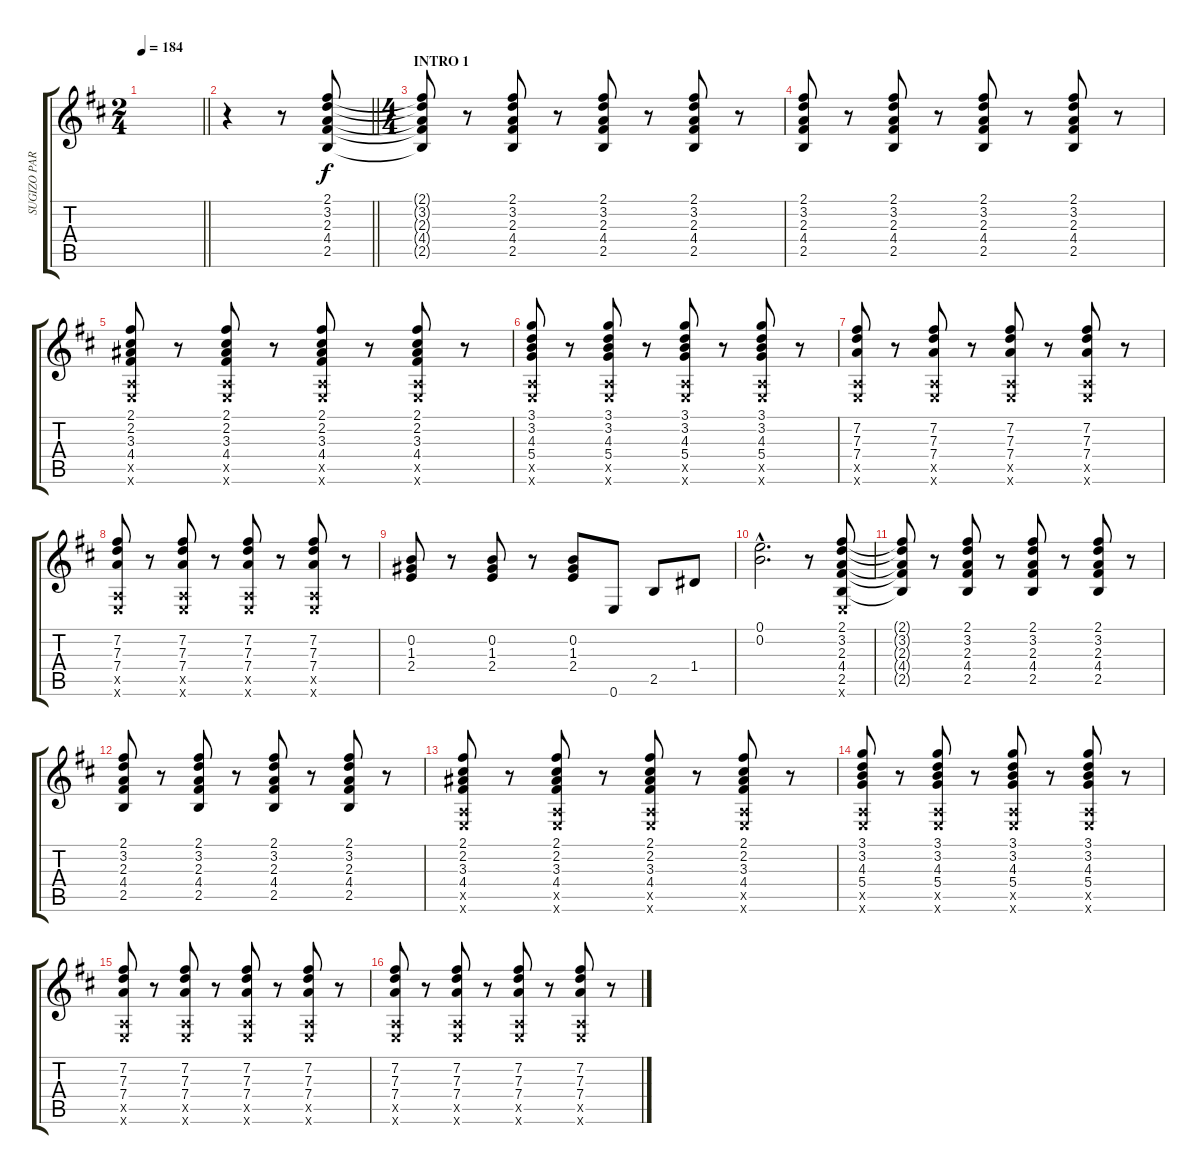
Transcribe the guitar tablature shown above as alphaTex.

\track ("SUGIZO PART 2" "SUGIZO PAR") {instrument distortionguitar}
\staff {score tabs}
\tuning (E4 B3 G3 D3 A2 E2) {hide}
\ts (2 4)
\tempo 184
\clef g2
\barLineRight lightlight
\ks bminor
|
\barLineRight lightlight
r.4 r.8 (2.1 3.2 2.3 4.4 2.5).8 |
\ts (4 4)
\section ("" "INTRO 1")
(2.1{t} 3.2{t} 2.3{t} 4.4{t} 2.5{t}).8 r.8 (2.1 3.2 2.3 4.4 2.5).8 r.8 (2.1 3.2 2.3 4.4 2.5).8 r.8 (2.1 3.2 2.3 4.4 2.5).8 r.8 |
(2.1 3.2 2.3 4.4 2.5).8 r.8 (2.1 3.2 2.3 4.4 2.5).8 r.8 (2.1 3.2 2.3 4.4 2.5).8 r.8 (2.1 3.2 2.3 4.4 2.5).8 r.8 |
(2.1 2.2 3.3 4.4 0.5{x} 0.6{x}).8 r.8 (2.1 2.2 3.3 4.4 0.5{x} 0.6{x}).8 r.8 (2.1 2.2 3.3 4.4 0.5{x} 0.6{x}).8 r.8 (2.1 2.2 3.3 4.4 0.5{x} 0.6{x}).8 r.8 |
(3.1 3.2 4.3 5.4 0.5{x} 0.6{x}).8 r.8 (3.1 3.2 4.3 5.4 0.5{x} 0.6{x}).8 r.8 (3.1 3.2 4.3 5.4 0.5{x} 0.6{x}).8 r.8 (3.1 3.2 4.3 5.4 0.5{x} 0.6{x}).8 r.8 |
(7.2 7.3 7.4 0.5{x} 0.6{x}).8 r.8 (7.2 7.3 7.4 0.5{x} 0.6{x}).8 r.8 (7.2 7.3 7.4 0.5{x} 0.6{x}).8 r.8 (7.2 7.3 7.4 0.5{x} 0.6{x}).8 r.8 |
(7.2 7.3 7.4 0.5{x} 0.6{x}).8 r.8 (7.2 7.3 7.4 0.5{x} 0.6{x}).8 r.8 (7.2 7.3 7.4 0.5{x} 0.6{x}).8 r.8 (7.2 7.3 7.4 0.5{x} 0.6{x}).8 r.8 |
(0.2 1.3 2.4).8 r.8 (0.2 1.3 2.4).8 r.8 (0.2 1.3 2.4).8 0.6.8 2.5.8 1.4.8 |
(0.1{hac} 0.2{hac}).2{d} r.8 (2.1 3.2 2.3 4.4 2.5 0.6{x}).8 |
(2.1{t} 3.2{t} 2.3{t} 4.4{t} 2.5{t}).8 r.8 (2.1 3.2 2.3 4.4 2.5).8 r.8 (2.1 3.2 2.3 4.4 2.5).8 r.8 (2.1 3.2 2.3 4.4 2.5).8 r.8 |
(2.1 3.2 2.3 4.4 2.5).8 r.8 (2.1 3.2 2.3 4.4 2.5).8 r.8 (2.1 3.2 2.3 4.4 2.5).8 r.8 (2.1 3.2 2.3 4.4 2.5).8 r.8 |
(2.1 2.2 3.3 4.4 0.5{x} 0.6{x}).8 r.8 (2.1 2.2 3.3 4.4 0.5{x} 0.6{x}).8 r.8 (2.1 2.2 3.3 4.4 0.5{x} 0.6{x}).8 r.8 (2.1 2.2 3.3 4.4 0.5{x} 0.6{x}).8 r.8 |
(3.1 3.2 4.3 5.4 0.5{x} 0.6{x}).8 r.8 (3.1 3.2 4.3 5.4 0.5{x} 0.6{x}).8 r.8 (3.1 3.2 4.3 5.4 0.5{x} 0.6{x}).8 r.8 (3.1 3.2 4.3 5.4 0.5{x} 0.6{x}).8 r.8 |
(7.2 7.3 7.4 0.5{x} 0.6{x}).8 r.8 (7.2 7.3 7.4 0.5{x} 0.6{x}).8 r.8 (7.2 7.3 7.4 0.5{x} 0.6{x}).8 r.8 (7.2 7.3 7.4 0.5{x} 0.6{x}).8 r.8 |
(7.2 7.3 7.4 0.5{x} 0.6{x}).8 r.8 (7.2 7.3 7.4 0.5{x} 0.6{x}).8 r.8 (7.2 7.3 7.4 0.5{x} 0.6{x}).8 r.8 (7.2 7.3 7.4 0.5{x} 0.6{x}).8 r.8
